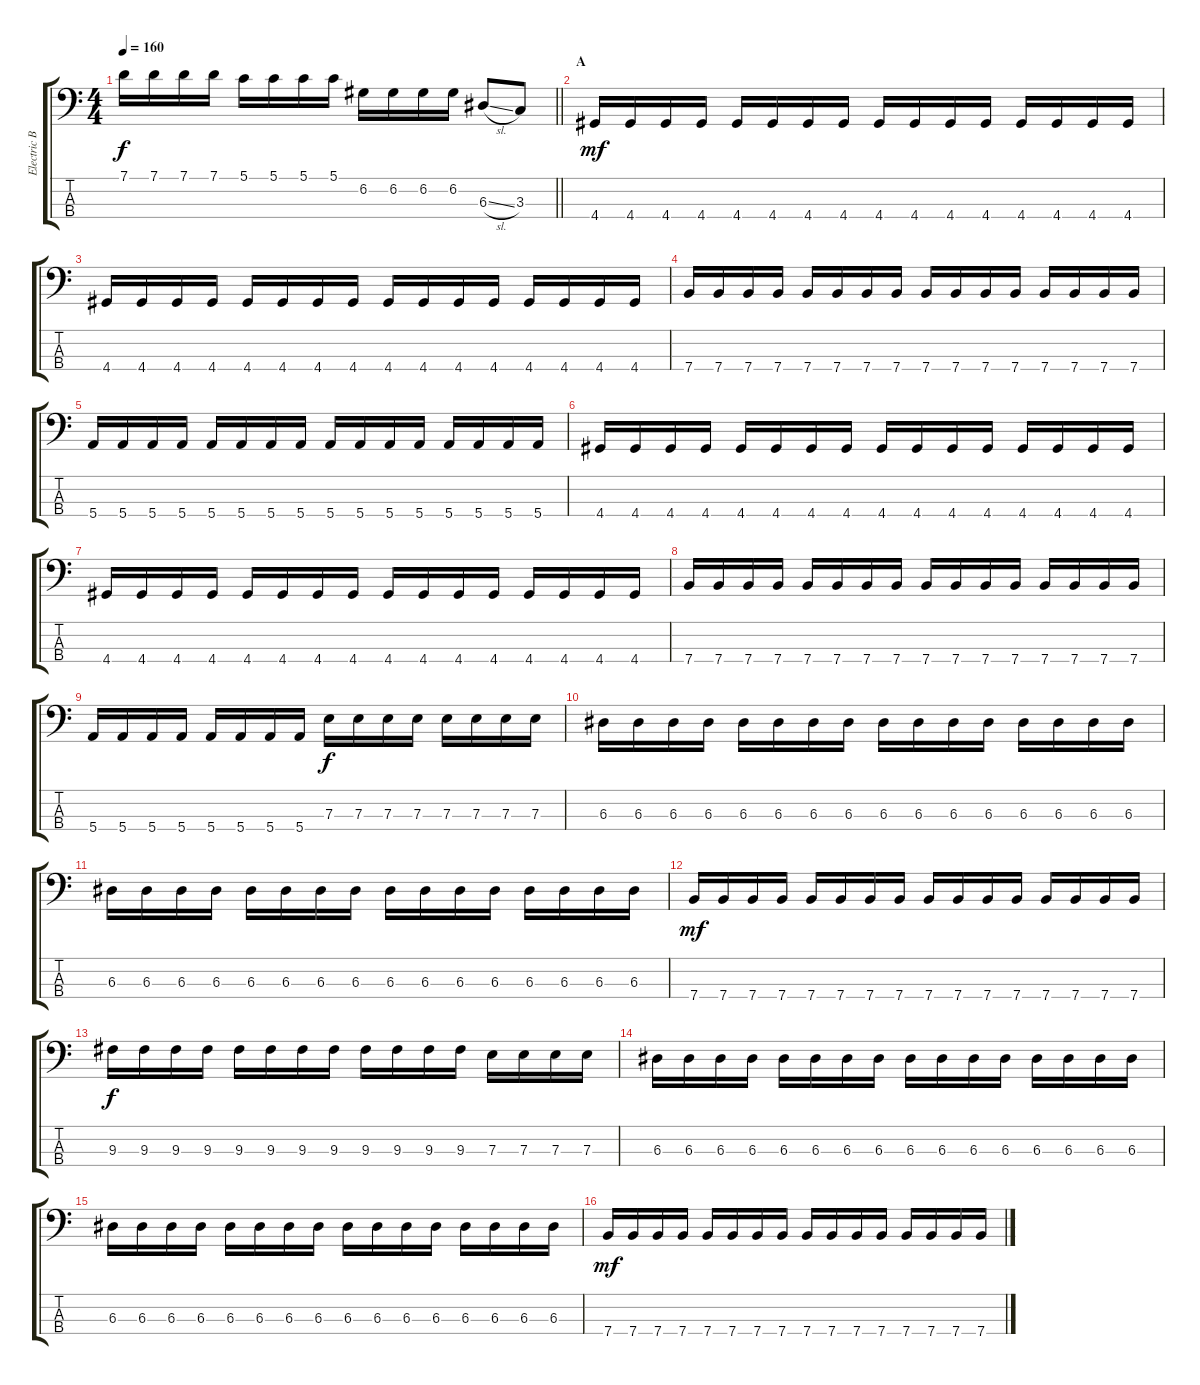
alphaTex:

\track ("Electric Bass" "Electric B") {solo instrument electricbasspick}
\staff {score tabs}
\tuning (G2 D2 A1 E1) {hide}
\ts (4 4)
\tempo 160
\clef f4
\barLineRight lightlight
\ks c
7.1.16{dy f} 7.1.16 7.1.16 7.1.16 5.1.16 5.1.16 5.1.16 5.1.16 6.2.16 6.2.16 6.2.16 6.2.16 6.3{sl}.8 3.3.8 |
\section ("" "A")
4.4.16{dy mf} 4.4.16 4.4.16 4.4.16 4.4.16 4.4.16 4.4.16 4.4.16 4.4.16 4.4.16 4.4.16 4.4.16 4.4.16 4.4.16 4.4.16 4.4.16 |
4.4.16 4.4.16 4.4.16 4.4.16 4.4.16 4.4.16 4.4.16 4.4.16 4.4.16 4.4.16 4.4.16 4.4.16 4.4.16 4.4.16 4.4.16 4.4.16 |
7.4.16 7.4.16 7.4.16 7.4.16 7.4.16 7.4.16 7.4.16 7.4.16 7.4.16 7.4.16 7.4.16 7.4.16 7.4.16 7.4.16 7.4.16 7.4.16 |
5.4.16 5.4.16 5.4.16 5.4.16 5.4.16 5.4.16 5.4.16 5.4.16 5.4.16 5.4.16 5.4.16 5.4.16 5.4.16 5.4.16 5.4.16 5.4.16 |
4.4.16 4.4.16 4.4.16 4.4.16 4.4.16 4.4.16 4.4.16 4.4.16 4.4.16 4.4.16 4.4.16 4.4.16 4.4.16 4.4.16 4.4.16 4.4.16 |
4.4.16 4.4.16 4.4.16 4.4.16 4.4.16 4.4.16 4.4.16 4.4.16 4.4.16 4.4.16 4.4.16 4.4.16 4.4.16 4.4.16 4.4.16 4.4.16 |
7.4.16 7.4.16 7.4.16 7.4.16 7.4.16 7.4.16 7.4.16 7.4.16 7.4.16 7.4.16 7.4.16 7.4.16 7.4.16 7.4.16 7.4.16 7.4.16 |
5.4.16 5.4.16 5.4.16 5.4.16 5.4.16 5.4.16 5.4.16 5.4.16 7.3.16{dy f} 7.3.16 7.3.16 7.3.16 7.3.16 7.3.16 7.3.16 7.3.16 |
6.3.16 6.3.16 6.3.16 6.3.16 6.3.16 6.3.16 6.3.16 6.3.16 6.3.16 6.3.16 6.3.16 6.3.16 6.3.16 6.3.16 6.3.16 6.3.16 |
6.3.16 6.3.16 6.3.16 6.3.16 6.3.16 6.3.16 6.3.16 6.3.16 6.3.16 6.3.16 6.3.16 6.3.16 6.3.16 6.3.16 6.3.16 6.3.16 |
7.4.16{dy mf} 7.4.16 7.4.16 7.4.16 7.4.16 7.4.16 7.4.16 7.4.16 7.4.16 7.4.16 7.4.16 7.4.16 7.4.16 7.4.16 7.4.16 7.4.16 |
9.3.16{dy f} 9.3.16 9.3.16 9.3.16 9.3.16 9.3.16 9.3.16 9.3.16 9.3.16 9.3.16 9.3.16 9.3.16 7.3.16 7.3.16 7.3.16 7.3.16 |
6.3.16 6.3.16 6.3.16 6.3.16 6.3.16 6.3.16 6.3.16 6.3.16 6.3.16 6.3.16 6.3.16 6.3.16 6.3.16 6.3.16 6.3.16 6.3.16 |
6.3.16 6.3.16 6.3.16 6.3.16 6.3.16 6.3.16 6.3.16 6.3.16 6.3.16 6.3.16 6.3.16 6.3.16 6.3.16 6.3.16 6.3.16 6.3.16 |
7.4.16{dy mf} 7.4.16 7.4.16 7.4.16 7.4.16 7.4.16 7.4.16 7.4.16 7.4.16 7.4.16 7.4.16 7.4.16 7.4.16 7.4.16 7.4.16 7.4.16
